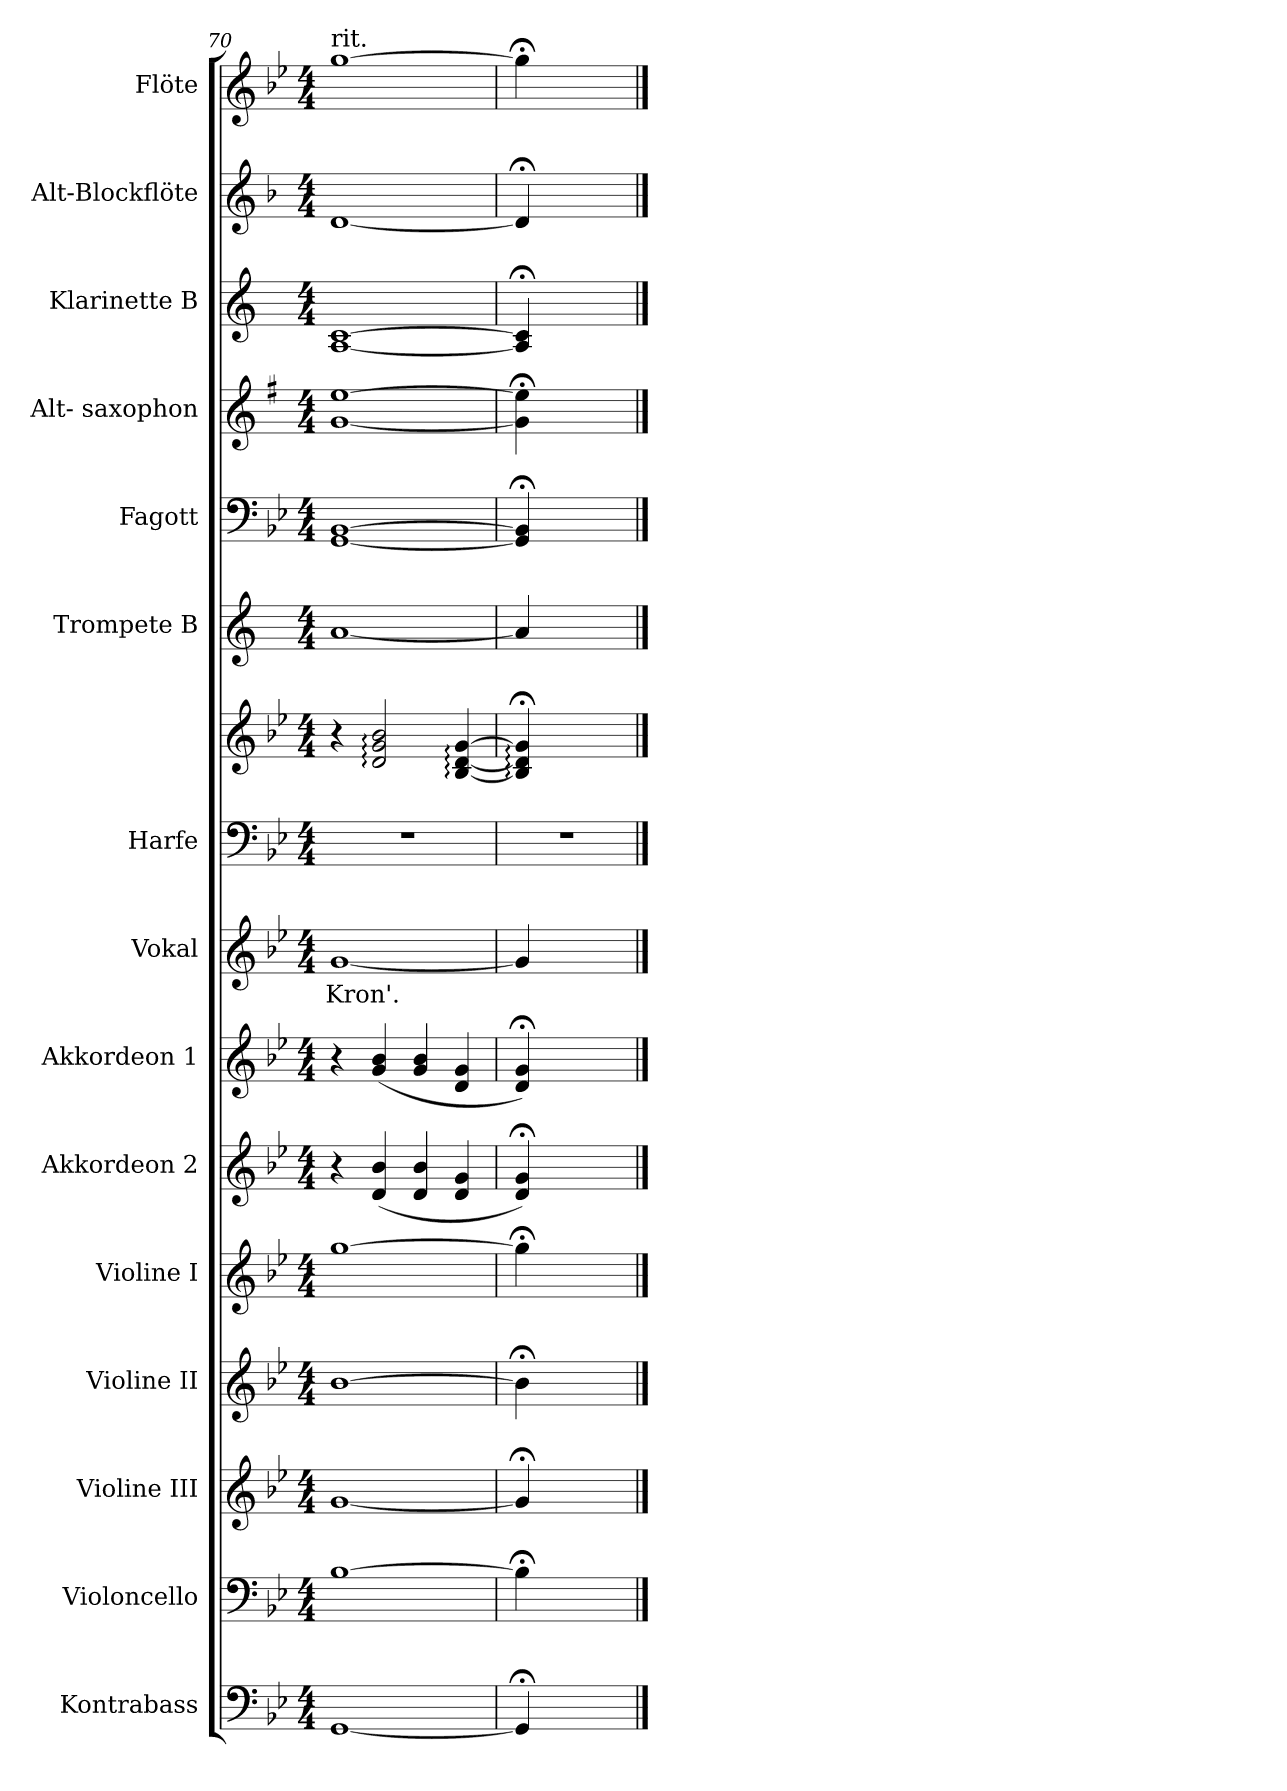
**kern	**kern	**kern	**kern	**kern	**kern	**kern	**kern	**text	**kern	**kern	**kern	**kern	**kern	**kern	**kern	**kern
*part15	*part14	*part13	*part12	*part11	*part10	*part9	*part8	*part8	*part7	*part7	*part6	*part5	*part4	*part3	*part2	*part1
*staff16	*staff15	*staff14	*staff13	*staff12	*staff11	*staff10	*staff9	*staff9	*staff8	*staff7	*staff6	*staff5	*staff4	*staff3	*staff2	*staff1
*I"Kontrabass	*I"Violoncello	*I"Violine III	*I"Violine II	*I"Violine I	*I"Akkordeon 2	*I"Akkordeon 1	*I"Vokal	*	*I"Harfe	*	*I"Trompete B	*I"Fagott	*I"Alt- saxophon	*I"Klarinette B	*I"Alt-Blockflöte	*I"Flöte
*I'Kb.	*I'Vc.	*I'Vln. III	*I'Vln. II	*I'Vln. I	*I'Akk.	*I'Akk.	*I'Vokal	*	*I'Hf.	*	*I'Tpt.	*I'Fgt.	*I'ASax.	*I'Kl.	*	*I'Fl.
*clefF4	*clefF4	*clefG2	*clefG2	*clefG2	*clefG2	*clefG2	*clefG2	*	*clefF4	*clefG2	*clefG2	*clefF4	*clefG2	*clefG2	*clefG2	*clefG2
*ITrd7c12	*	*	*	*	*	*	*	*	*	*	*ITrd1c2	*	*ITrd5c9	*ITrd1c2	*ITrd-3c-5	*
*k[b-e-]	*k[b-e-]	*k[b-e-]	*k[b-e-]	*k[b-e-]	*k[b-e-]	*k[b-e-]	*k[b-e-]	*	*k[b-e-]	*k[b-e-]	*k[b-e-]	*k[b-e-]	*k[b-e-]	*k[b-e-]	*k[b-e-]	*k[b-e-]
*g:	*g:	*g:	*g:	*g:	*g:	*g:	*g:	*	*g:	*g:	*g:	*g:	*g:	*g:	*g:	*g:
*M4/4	*M4/4	*M4/4	*M4/4	*M4/4	*M4/4	*M4/4	*M4/4	*	*M4/4	*M4/4	*M4/4	*M4/4	*M4/4	*M4/4	*M4/4	*M4/4
=70	=70	=70	=70	=70	=70	=70	=70	=70	=70	=70	=70	=70	=70	=70	=70	=70
!	!	!	!	!	!	!	!	!	!	!	!	!	!	!	!	!LO:TX:t=rit.
!	!	!	!	!	!	!	!	!LO:LY:b:color=#000000	!	!	!	!	!	!	!	!
[<1GGGi	[>1B-i	[<1gi	[>1b-i	[>1ggi	4r	4r	[<1gi	Kron'.	1r	4r	[<1gi	[<1GGi [>1BB-i	[<1B-i [>1gi	[<1Gi [>1B-i	[<1gi	[>1ggi
.	.	.	.	.	(4di/ 4b-i	(4gi/ 4b-i	.	.	.	2di/: 2gi: 2b-i:	.	.	.	.	.	.
.	.	.	.	.	4di/ 4b-i	4gi/ 4b-i	.	.	.	.	.	.	.	.	.	.
.	.	.	.	.	4di/ 4gi	4di/ 4gi	.	.	.	[<4B-i/: [<4di: [>4gi:	.	.	.	.	.	.
=71	=71	=71	=71	=71	=71	=71	=71	=71	=71	=71	=71	=71	=71	=71	=71	=71
!	!	!	!	!	!	!	!	!	!LO:N:vis=1	!	!	!	!	!	!	!
4GGG;i/]	4B-;i\]	4g;i/]	4b-;i\]	4gg;i\]	4di/; 4gi;)	4di/; 4gi;)	4gi/]	.	1r	4B-i/];: 4di];: 4gi];:	4gi/]	4GGi/]; 4BB-i];	4B-i\]; 4gi];	4Gi/]; 4B-i];	4g;i/]	4gg;i\]
2.ryy	2.ryy	2.ryy	2.ryy	2.ryy	2.ryy	2.ryy	2.ryy	.	.	2.ryy	2.ryy	2.ryy	2.ryy	2.ryy	2.ryy	2.ryy
==	==	==	==	==	==	==	==	==	==	==	==	==	==	==	==	==
*-	*-	*-	*-	*-	*-	*-	*-	*-	*-	*-	*-	*-	*-	*-	*-	*-
